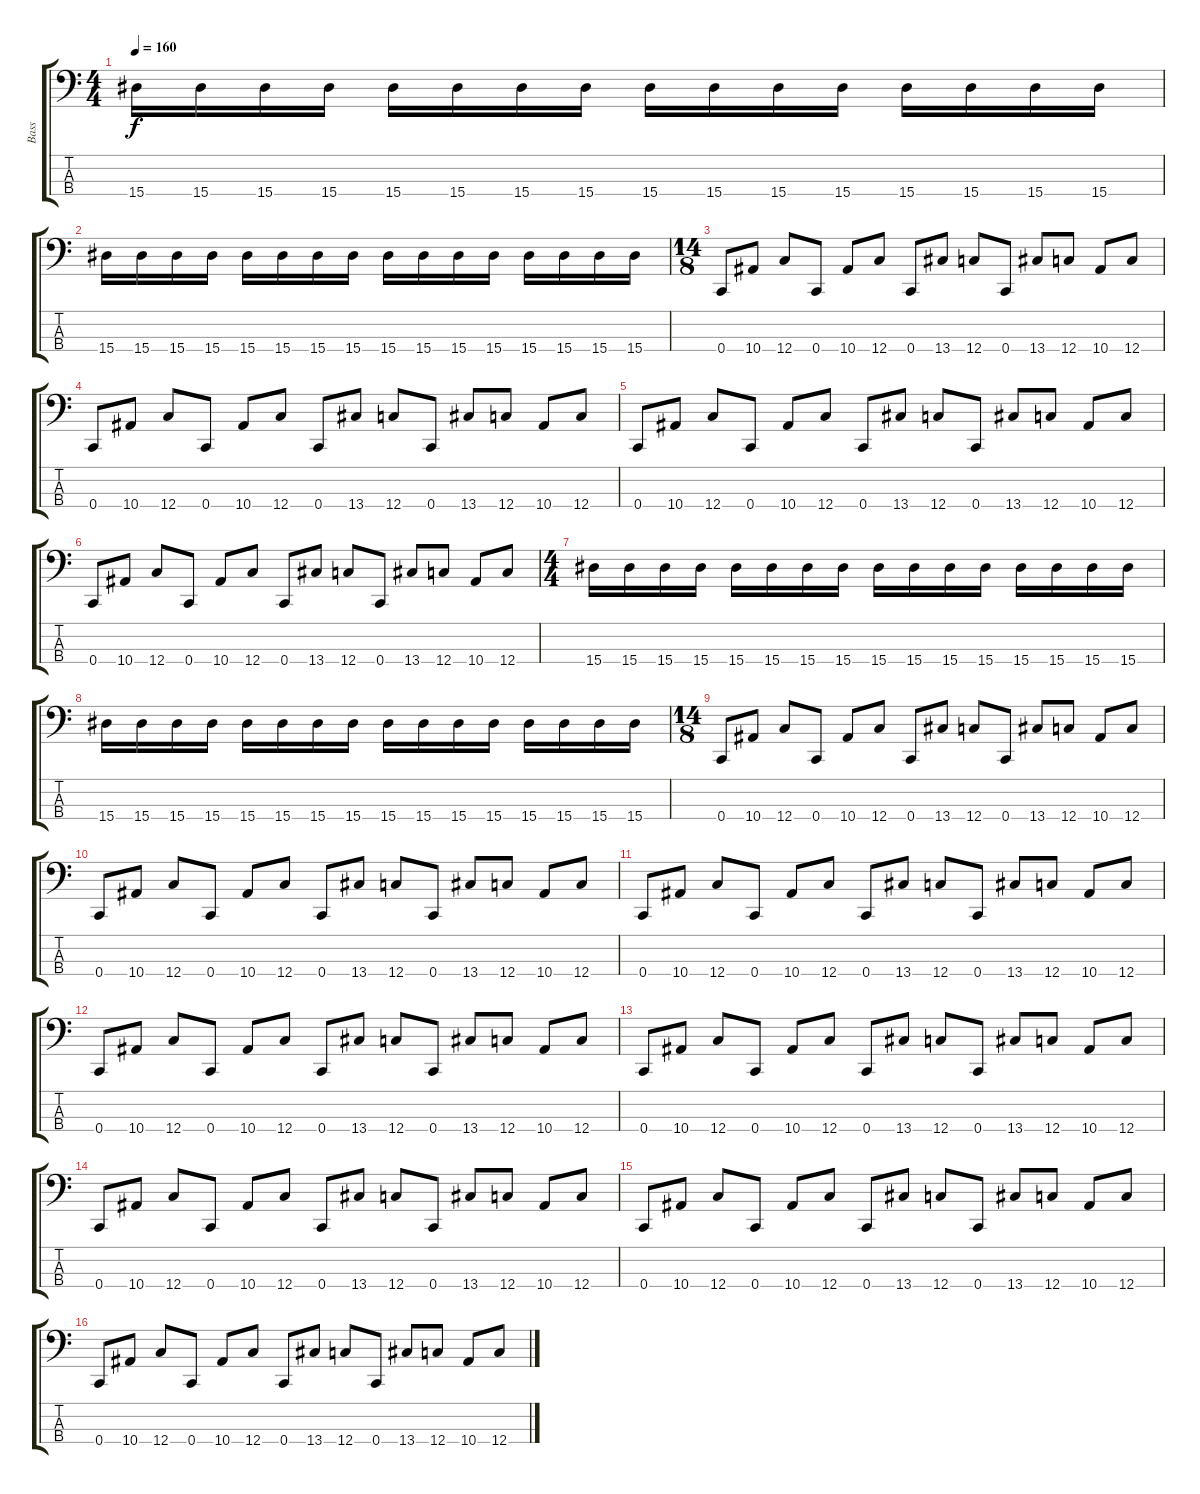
\track ("Bass" "Bass") {instrument overdrivenguitar}
\staff {score tabs}
\tuning (F2 C2 G1 C1) {hide}
\ts (4 4)
\tempo 160
\clef f4
\ks c
15.4.16{dy f} 15.4.16 15.4.16 15.4.16 15.4.16 15.4.16 15.4.16 15.4.16 15.4.16 15.4.16 15.4.16 15.4.16 15.4.16 15.4.16 15.4.16 15.4.16 |
15.4.16 15.4.16 15.4.16 15.4.16 15.4.16 15.4.16 15.4.16 15.4.16 15.4.16 15.4.16 15.4.16 15.4.16 15.4.16 15.4.16 15.4.16 15.4.16 |
\ts (14 8)
0.4.8 10.4.8 12.4.8 0.4.8 10.4.8 12.4.8 0.4.8 13.4.8 12.4.8 0.4.8 13.4.8 12.4.8 10.4.8 12.4.8 |
0.4.8 10.4.8 12.4.8 0.4.8 10.4.8 12.4.8 0.4.8 13.4.8 12.4.8 0.4.8 13.4.8 12.4.8 10.4.8 12.4.8 |
0.4.8 10.4.8 12.4.8 0.4.8 10.4.8 12.4.8 0.4.8 13.4.8 12.4.8 0.4.8 13.4.8 12.4.8 10.4.8 12.4.8 |
0.4.8 10.4.8 12.4.8 0.4.8 10.4.8 12.4.8 0.4.8 13.4.8 12.4.8 0.4.8 13.4.8 12.4.8 10.4.8 12.4.8 |
\ts (4 4)
15.4.16 15.4.16 15.4.16 15.4.16 15.4.16 15.4.16 15.4.16 15.4.16 15.4.16 15.4.16 15.4.16 15.4.16 15.4.16 15.4.16 15.4.16 15.4.16 |
15.4.16 15.4.16 15.4.16 15.4.16 15.4.16 15.4.16 15.4.16 15.4.16 15.4.16 15.4.16 15.4.16 15.4.16 15.4.16 15.4.16 15.4.16 15.4.16 |
\ts (14 8)
0.4.8 10.4.8 12.4.8 0.4.8 10.4.8 12.4.8 0.4.8 13.4.8 12.4.8 0.4.8 13.4.8 12.4.8 10.4.8 12.4.8 |
0.4.8 10.4.8 12.4.8 0.4.8 10.4.8 12.4.8 0.4.8 13.4.8 12.4.8 0.4.8 13.4.8 12.4.8 10.4.8 12.4.8 |
0.4.8 10.4.8 12.4.8 0.4.8 10.4.8 12.4.8 0.4.8 13.4.8 12.4.8 0.4.8 13.4.8 12.4.8 10.4.8 12.4.8 |
0.4.8 10.4.8 12.4.8 0.4.8 10.4.8 12.4.8 0.4.8 13.4.8 12.4.8 0.4.8 13.4.8 12.4.8 10.4.8 12.4.8 |
0.4.8 10.4.8 12.4.8 0.4.8 10.4.8 12.4.8 0.4.8 13.4.8 12.4.8 0.4.8 13.4.8 12.4.8 10.4.8 12.4.8 |
0.4.8 10.4.8 12.4.8 0.4.8 10.4.8 12.4.8 0.4.8 13.4.8 12.4.8 0.4.8 13.4.8 12.4.8 10.4.8 12.4.8 |
0.4.8 10.4.8 12.4.8 0.4.8 10.4.8 12.4.8 0.4.8 13.4.8 12.4.8 0.4.8 13.4.8 12.4.8 10.4.8 12.4.8 |
0.4.8 10.4.8 12.4.8 0.4.8 10.4.8 12.4.8 0.4.8 13.4.8 12.4.8 0.4.8 13.4.8 12.4.8 10.4.8 12.4.8
